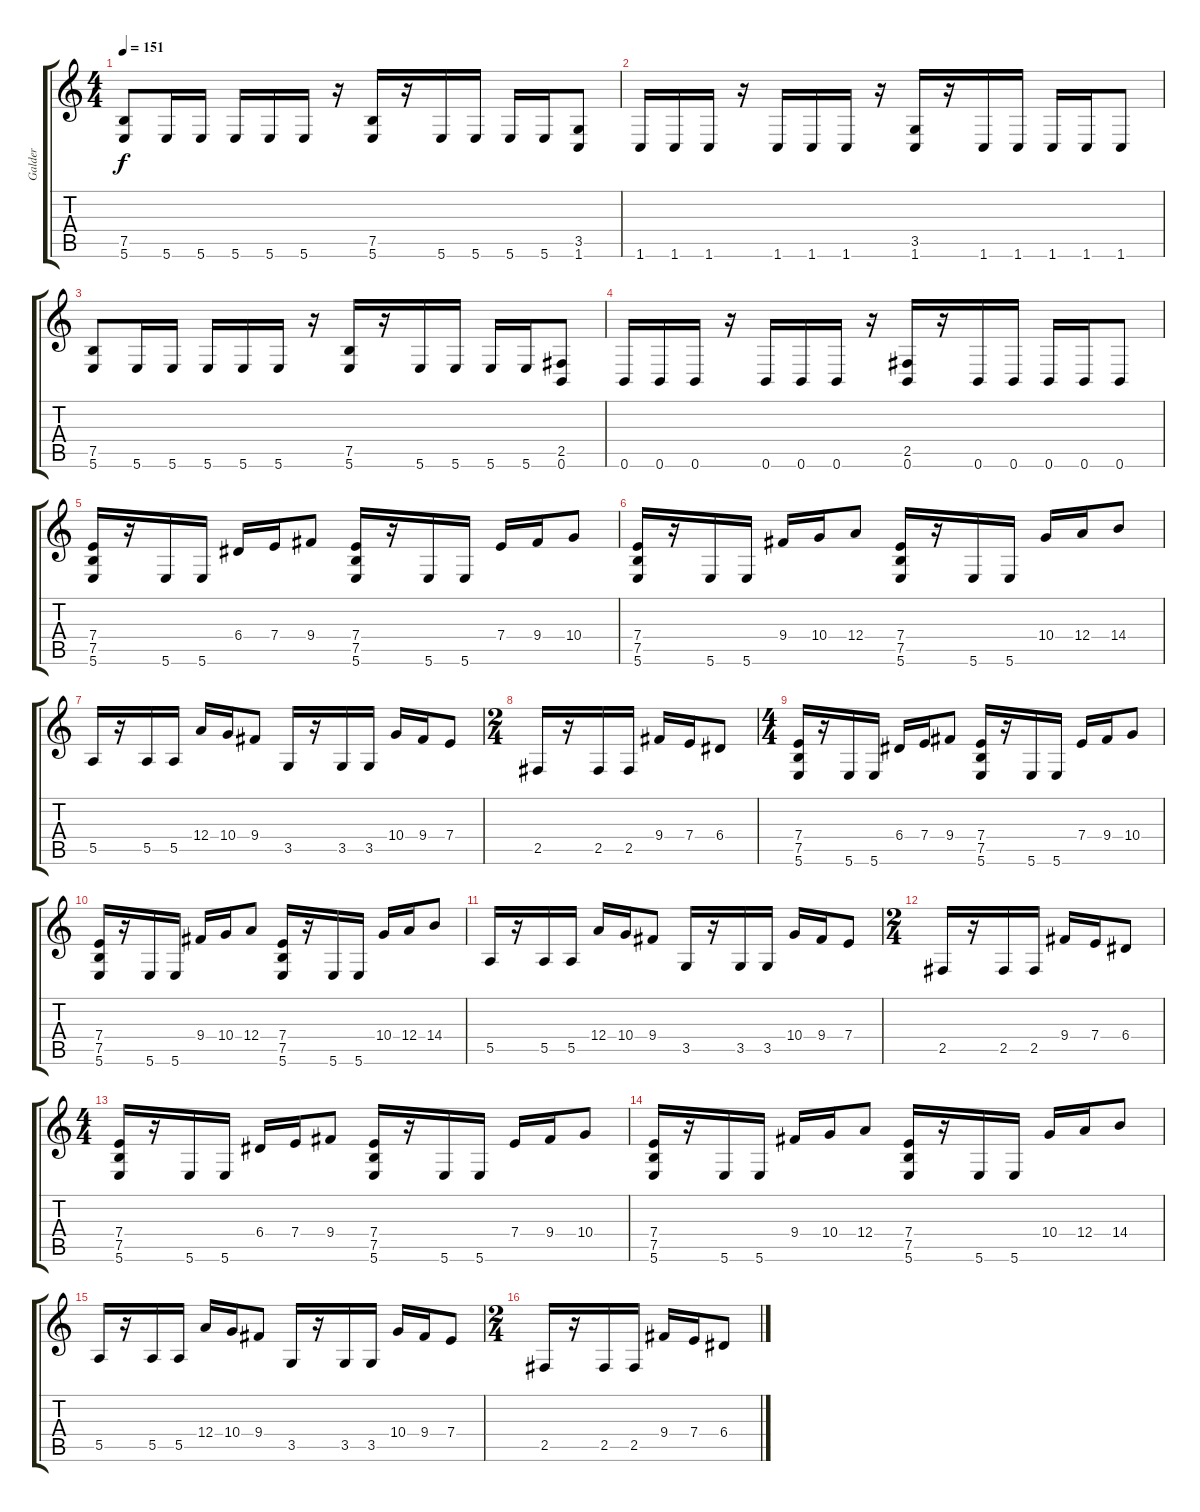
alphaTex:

\track ("Galder" "Galder") {instrument overdrivenguitar}
\staff {score tabs}
\tuning (B3 Gb3 D3 A2 E2 B1) {hide}
\ts (4 4)
\tempo 151
\clef g2
\ks c
(7.5 5.6).8{dy f} 5.6.16 5.6.16 5.6.16 5.6.16 5.6.16 r.16 (7.5 5.6).16 r.16 5.6.16 5.6.16 5.6.16 5.6.16 (3.5 1.6).8 |
1.6.16 1.6.16 1.6.16 r.16 1.6.16 1.6.16 1.6.16 r.16 (3.5 1.6).16 r.16 1.6.16 1.6.16 1.6.16 1.6.16 1.6.8 |
(7.5 5.6).8 5.6.16 5.6.16 5.6.16 5.6.16 5.6.16 r.16 (7.5 5.6).16 r.16 5.6.16 5.6.16 5.6.16 5.6.16 (2.5 0.6).8 |
0.6.16 0.6.16 0.6.16 r.16 0.6.16 0.6.16 0.6.16 r.16 (2.5 0.6).16 r.16 0.6.16 0.6.16 0.6.16 0.6.16 0.6.8 |
(7.4 7.5 5.6).16 r.16 5.6.16 5.6.16 6.4.16 7.4.16 9.4.8 (7.4 7.5 5.6).16 r.16 5.6.16 5.6.16 7.4.16 9.4.16 10.4.8 |
(7.4 7.5 5.6).16 r.16 5.6.16 5.6.16 9.4.16 10.4.16 12.4.8 (7.4 7.5 5.6).16 r.16 5.6.16 5.6.16 10.4.16 12.4.16 14.4.8 |
5.5.16 r.16 5.5.16 5.5.16 12.4.16 10.4.16 9.4.8 3.5.16 r.16 3.5.16 3.5.16 10.4.16 9.4.16 7.4.8 |
\ts (2 4)
2.5.16 r.16 2.5.16 2.5.16 9.4.16 7.4.16 6.4.8 |
\ts (4 4)
(7.4 7.5 5.6).16 r.16 5.6.16 5.6.16 6.4.16 7.4.16 9.4.8 (7.4 7.5 5.6).16 r.16 5.6.16 5.6.16 7.4.16 9.4.16 10.4.8 |
(7.4 7.5 5.6).16 r.16 5.6.16 5.6.16 9.4.16 10.4.16 12.4.8 (7.4 7.5 5.6).16 r.16 5.6.16 5.6.16 10.4.16 12.4.16 14.4.8 |
5.5.16 r.16 5.5.16 5.5.16 12.4.16 10.4.16 9.4.8 3.5.16 r.16 3.5.16 3.5.16 10.4.16 9.4.16 7.4.8 |
\ts (2 4)
2.5.16 r.16 2.5.16 2.5.16 9.4.16 7.4.16 6.4.8 |
\ts (4 4)
(7.4 7.5 5.6).16 r.16 5.6.16 5.6.16 6.4.16 7.4.16 9.4.8 (7.4 7.5 5.6).16 r.16 5.6.16 5.6.16 7.4.16 9.4.16 10.4.8 |
(7.4 7.5 5.6).16 r.16 5.6.16 5.6.16 9.4.16 10.4.16 12.4.8 (7.4 7.5 5.6).16 r.16 5.6.16 5.6.16 10.4.16 12.4.16 14.4.8 |
5.5.16 r.16 5.5.16 5.5.16 12.4.16 10.4.16 9.4.8 3.5.16 r.16 3.5.16 3.5.16 10.4.16 9.4.16 7.4.8 |
\ts (2 4)
2.5.16 r.16 2.5.16 2.5.16 9.4.16 7.4.16 6.4.8
